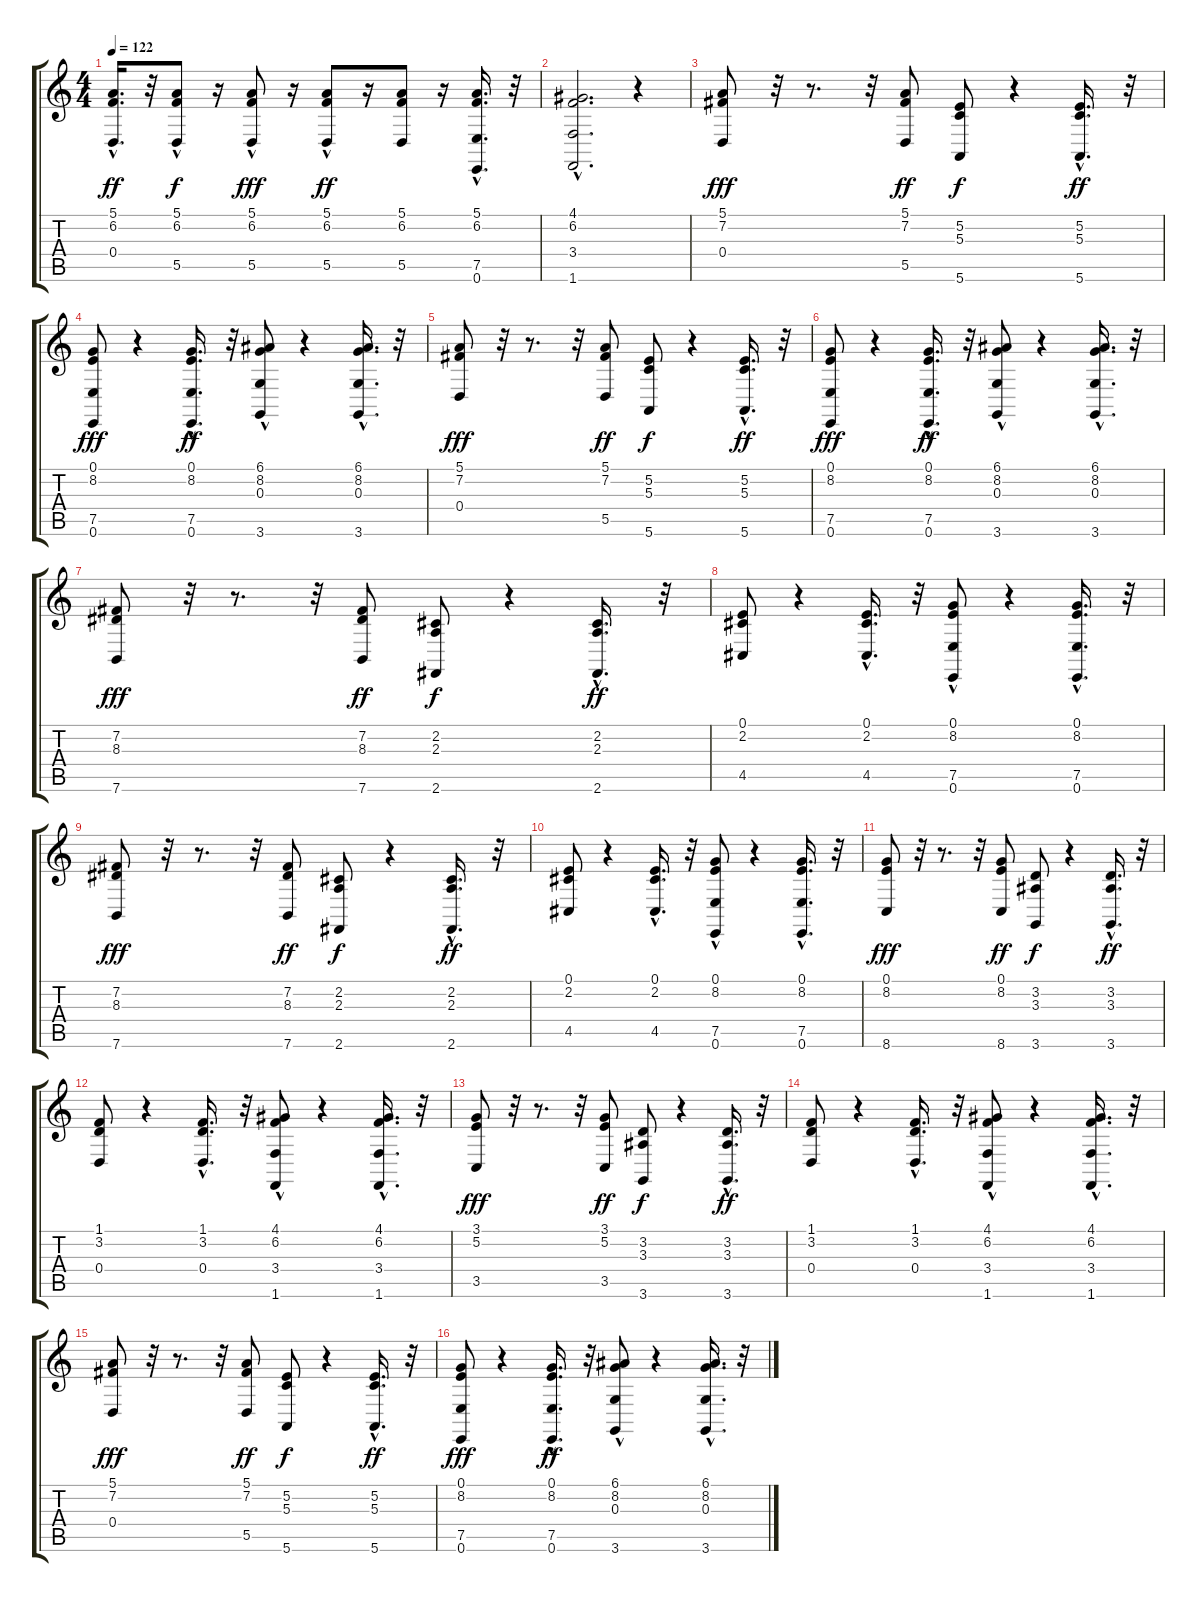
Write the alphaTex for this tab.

\track "" {instrument electricgrandpiano}
\staff {score tabs}
\tuning (E4 B3 G3 D3 A2 E2) {hide}
\ts (4 4)
\tempo 122
\clef g2
\ks c
(5.1{hac} 6.2{hac} 0.4{hac}).16{d dy ff} r.32 (5.1{hac} 6.2{hac} 5.5).8{dy f} r.16 (5.1{hac} 6.2 5.5{hac}).8{dy fff} r.16 (5.1{hac} 6.2 5.5).8{dy ff} r.16 (5.1 6.2 5.5).8 r.16 (5.1 6.2 7.5{hac} 0.6).16{d} r.32 |
(4.1{hac} 6.2{hac} 3.4{hac} 1.6{hac}).2{d} r.4 |
(5.1 7.2 0.4).8{dy fff} r.32 r.8{d} r.32 (5.1 7.2 5.5).8{dy ff} (5.2 5.3 5.6).8{dy f} r.4 (5.2{hac} 5.3{hac} 5.6).16{d dy ff} r.32 |
(0.1 8.2 7.5 0.6).8{dy fff} r.4 (0.1{hac} 8.2{hac} 7.5 0.6).16{d dy ff} r.32 (6.1{hac} 8.2 0.3 3.6).8 r.4 (6.1{hac} 8.2{hac} 0.3{hac} 3.6{hac}).16{d} r.32 |
(5.1 7.2 0.4).8{dy fff} r.32 r.8{d} r.32 (5.1 7.2 5.5).8{dy ff} (5.2 5.3 5.6).8{dy f} r.4 (5.2{hac} 5.3{hac} 5.6).16{d dy ff} r.32 |
(0.1 8.2 7.5 0.6).8{dy fff} r.4 (0.1{hac} 8.2{hac} 7.5 0.6).16{d dy ff} r.32 (6.1{hac} 8.2 0.3 3.6).8 r.4 (6.1{hac} 8.2{hac} 0.3{hac} 3.6{hac}).16{d} r.32 |
(7.2 8.3 7.6).8{dy fff} r.32 r.8{d} r.32 (7.2 8.3 7.6).8{dy ff} (2.2 2.3 2.6).8{dy f} r.4 (2.2{hac} 2.3{hac} 2.6).16{d dy ff} r.32 |
(0.1 2.2 4.5).8 r.4 (0.1{hac} 2.2{hac} 4.5).16{d} r.32 (0.1 8.2{hac} 7.5 0.6).8 r.4 (0.1{hac} 8.2{hac} 7.5{hac} 0.6{hac}).16{d} r.32 |
(7.2 8.3 7.6).8{dy fff} r.32 r.8{d} r.32 (7.2 8.3 7.6).8{dy ff} (2.2 2.3 2.6).8{dy f} r.4 (2.2{hac} 2.3{hac} 2.6).16{d dy ff} r.32 |
(0.1 2.2 4.5).8 r.4 (0.1{hac} 2.2{hac} 4.5).16{d} r.32 (0.1 8.2{hac} 7.5 0.6).8 r.4 (0.1{hac} 8.2{hac} 7.5{hac} 0.6{hac}).16{d} r.32 |
(0.1 8.2 8.6).8{dy fff} r.32 r.8{d} r.32 (0.1 8.2 8.6).8{dy ff} (3.2 3.3 3.6).8{dy f} r.4 (3.2{hac} 3.3{hac} 3.6).16{d dy ff} r.32 |
(1.1 3.2 0.4).8 r.4 (1.1{hac} 3.2{hac} 0.4).16{d} r.32 (4.1{hac} 6.2 3.4 1.6).8 r.4 (4.1{hac} 6.2{hac} 3.4{hac} 1.6{hac}).16{d} r.32 |
(3.1 5.2 3.5).8{dy fff} r.32 r.8{d} r.32 (3.1 5.2 3.5).8{dy ff} (3.2 3.3 3.6).8{dy f} r.4 (3.2{hac} 3.3{hac} 3.6).16{d dy ff} r.32 |
(1.1 3.2 0.4).8 r.4 (1.1{hac} 3.2{hac} 0.4).16{d} r.32 (4.1{hac} 6.2 3.4 1.6).8 r.4 (4.1{hac} 6.2{hac} 3.4{hac} 1.6{hac}).16{d} r.32 |
(5.1 7.2 0.4).8{dy fff} r.32 r.8{d} r.32 (5.1 7.2 5.5).8{dy ff} (5.2 5.3 5.6).8{dy f} r.4 (5.2{hac} 5.3{hac} 5.6).16{d dy ff} r.32 |
(0.1 8.2 7.5 0.6).8{dy fff} r.4 (0.1{hac} 8.2{hac} 7.5 0.6).16{d dy ff} r.32 (6.1{hac} 8.2 0.3 3.6).8 r.4 (6.1{hac} 8.2{hac} 0.3{hac} 3.6{hac}).16{d} r.32
